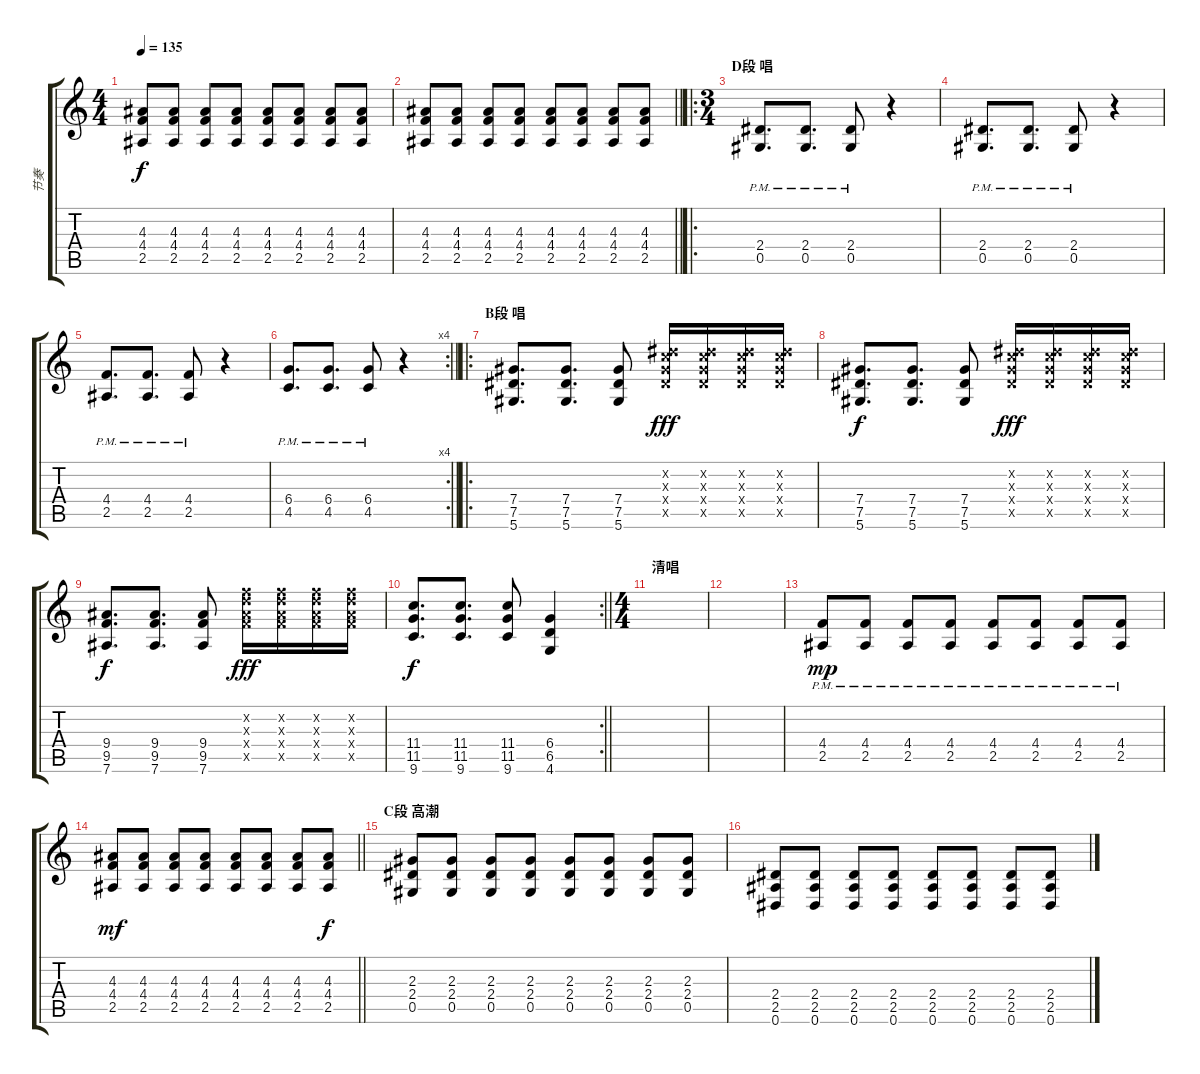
\track ("节奏 " "节奏 ") {instrument distortionguitar}
\staff {score tabs}
\tuning (Eb4 Bb3 Gb3 Db3 Ab2 Eb2) {hide}
\ts (4 4)
\tempo 135
\clef g2
\ks c
(4.3 4.4 2.5).8{dy f} (4.3 4.4 2.5).8 (4.3 4.4 2.5).8 (4.3 4.4 2.5).8 (4.3 4.4 2.5).8 (4.3 4.4 2.5).8 (4.3 4.4 2.5).8 (4.3 4.4 2.5).8 |
\barLineRight lightlight
(4.3 4.4 2.5).8 (4.3 4.4 2.5).8 (4.3 4.4 2.5).8 (4.3 4.4 2.5).8 (4.3 4.4 2.5).8 (4.3 4.4 2.5).8 (4.3 4.4 2.5).8 (4.3 4.4 2.5).8 |
\ro
\ts (3 4)
\section ("" "D段 唱")
(2.4{pm} 0.5{pm}).8{d} (2.4{pm} 0.5{pm}).8{d} (2.4{pm} 0.5{pm}).8 r.4 |
(2.4{pm} 0.5{pm}).8{d} (2.4{pm} 0.5{pm}).8{d} (2.4{pm} 0.5{pm}).8 r.4 |
(4.4{pm} 2.5{pm}).8{d} (4.4{pm} 2.5{pm}).8{d} (4.4{pm} 2.5{pm}).8 r.4 |
\rc 4
\barLineRight lightlight
(6.4{pm} 4.5{pm}).8{d} (6.4{pm} 4.5{pm}).8{d} (6.4{pm} 4.5{pm}).8 r.4 |
\ro
\section ("" "B段 唱")
(7.4 7.5 5.6).8{d} (7.4 7.5 5.6).8{d} (7.4 7.5 5.6).8 (5.2{x} 6.3{x} 7.4{x} 7.5{x}).16{dy fff} (5.2{x} 6.3{x} 7.4{x} 7.5{x}).16 (5.2{x} 6.3{x} 7.4{x} 7.5{x}).16 (5.2{x} 6.3{x} 7.4{x} 7.5{x}).16 |
(7.4 7.5 5.6).8{d dy f} (7.4 7.5 5.6).8{d} (7.4 7.5 5.6).8 (5.2{x} 6.3{x} 7.4{x} 7.5{x}).16{dy fff} (5.2{x} 6.3{x} 7.4{x} 7.5{x}).16 (5.2{x} 6.3{x} 7.4{x} 7.5{x}).16 (5.2{x} 6.3{x} 7.4{x} 7.5{x}).16 |
(9.4 9.5 7.6).8{d dy f} (9.4 9.5 7.6).8{d} (9.4 9.5 7.6).8 (7.2{x} 8.3{x} 9.4{x} 9.5{x}).16{dy fff} (7.2{x} 8.3{x} 9.4{x} 9.5{x}).16 (7.2{x} 8.3{x} 9.4{x} 9.5{x}).16 (7.2{x} 8.3{x} 9.4{x} 9.5{x}).16 |
\rc 2
\barLineRight lightlight
(11.4 11.5 9.6).8{d dy f} (11.4 11.5 9.6).8{d} (11.4 11.5 9.6).8 (6.4 6.5 4.6).4 |
\ts (4 4)
\section ("" "清唱")
|
|
(4.4{pm} 2.5{pm}).8{dy mp} (4.4{pm} 2.5{pm}).8 (4.4{pm} 2.5{pm}).8 (4.4{pm} 2.5{pm}).8 (4.4{pm} 2.5{pm}).8 (4.4{pm} 2.5{pm}).8 (4.4{pm} 2.5{pm}).8 (4.4{pm} 2.5{pm}).8 |
\barLineRight lightlight
(4.3 4.4 2.5).8{dy mf} (4.3 4.4 2.5).8 (4.3 4.4 2.5).8 (4.3 4.4 2.5).8 (4.3 4.4 2.5).8 (4.3 4.4 2.5).8 (4.3 4.4 2.5).8 (4.3 4.4 2.5).8{dy f} |
\section ("" "C段 高潮")
(2.3 2.4 0.5).8 (2.3 2.4 0.5).8 (2.3 2.4 0.5).8 (2.3 2.4 0.5).8 (2.3 2.4 0.5).8 (2.3 2.4 0.5).8 (2.3 2.4 0.5).8 (2.3 2.4 0.5).8 |
(2.4 2.5 0.6).8 (2.4 2.5 0.6).8 (2.4 2.5 0.6).8 (2.4 2.5 0.6).8 (2.4 2.5 0.6).8 (2.4 2.5 0.6).8 (2.4 2.5 0.6).8 (2.4 2.5 0.6).8
